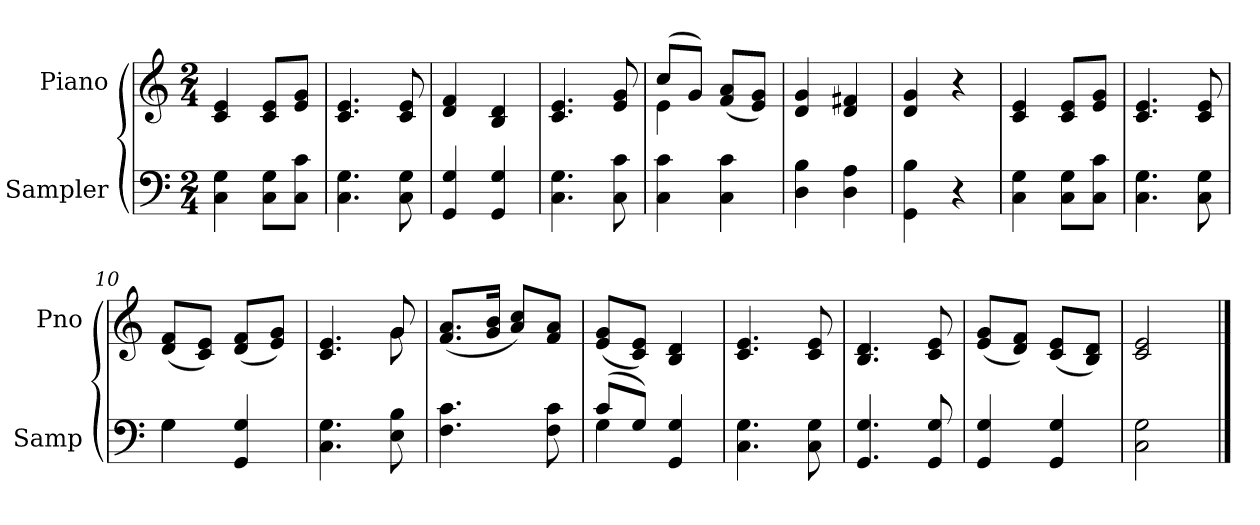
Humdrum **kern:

**kern	**kern
*part2	*part1
*staff2	*staff1
*I"Sampler	*I"Piano
*I'Samp	*I'Pno
*clefF4	*clefG2
*M2/4	*M2/4
=1	=1
4C 4G	4c 4e
8C\ 8G\L	8c/ 8e/L
8C\ 8c\J	8e/ 8g/J
=2	=2
4.C 4.G	4.c 4.e
8C 8G	8c 8e
=3	=3
4GG 4G	4d 4f
4GG 4G	4B 4d
=4	=4
4.C 4.G	4.c 4.e
8C 8c	8e 8g
=5	=5
*	*^
4C 4c	(8cc/L	4e
.	8g/J)	.
4C 4c	(8f/ 8a/L	4ryy
.	8e/ 8g/J)	.
*	*v	*v
=6	=6
4D 4B	4d 4g
4D 4A	4d 4f#X
=7	=7
4GG 4B	4d 4g
4r	4r
=8	=8
4C 4G	4c 4e
8C\ 8G\L	8c/ 8e/L
8C\ 8c\J	8e/ 8g/J
=9	=9
4.C 4.G	4.c 4.e
8C 8G	8c 8e
=10	=10
*^	*
4G\	4G	(8d/ 8f/L
.	.	8c/ 8e/J)
4GG 4G	4ryy	(8d/ 8f/L
.	.	8e/ 8g/J)
*v	*v	*
=11	=11
*	*^
4.C 4.G	4.c 4.e	4.ryy
8E 8B	8g/	8g
*	*v	*v
=12	=12
4.F 4.c	(8.f/ 8.a/L
.	16g/ 16b/Jk
.	8a/ 8cc/L)
8F 8c	8f/ 8a/J
=13	=13
*^	*
(8c/L	4G	(8e/ 8g/L
8G/J)	.	8c/ 8e/J)
4GG 4G	4ryy	4B 4d
*v	*v	*
=14	=14
4.C 4.G	4.c 4.e
8C 8G	8c 8e
=15	=15
4.GG 4.G	4.B 4.d
8GG 8G	8c 8e
=16	=16
4GG 4G	(8e/ 8g/L
.	8d/ 8f/J)
4GG 4G	(8c/ 8e/L
.	8B/ 8d/J)
=17	=17
2C 2G	2c 2e
==	==
*-	*-
